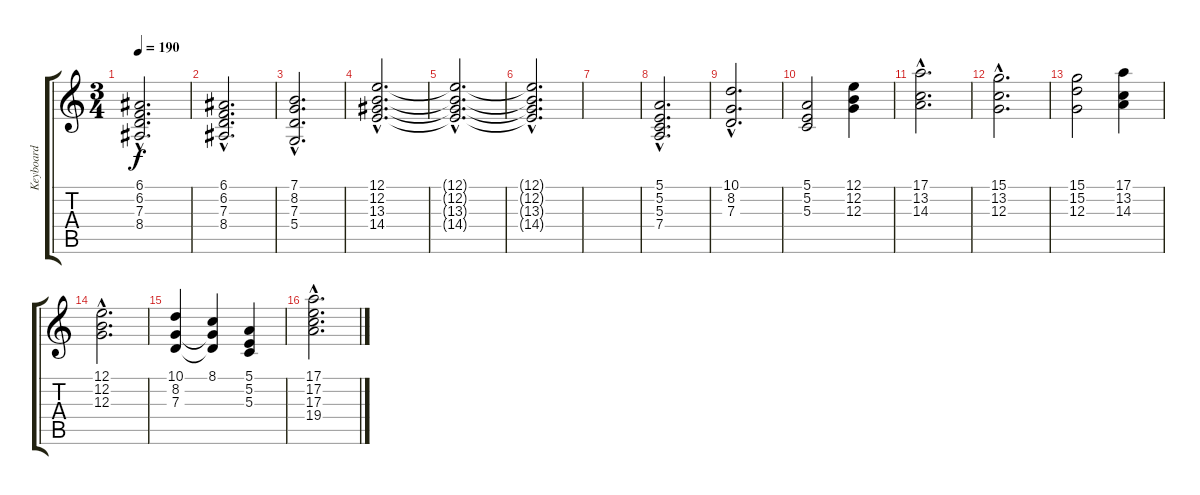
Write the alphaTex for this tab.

\track ("Keyboard" "Keyboard") {instrument stringensemble1}
\staff {score tabs}
\tuning (E4 B3 G3 D3 A2 E2) {hide}
\ts (3 4)
\tempo 190
\clef g2
\ks c
(6.1{hac} 6.2{hac} 7.3{hac} 8.4{hac}).2{d dy f} |
(6.1{hac} 6.2{hac} 7.3{hac} 8.4{hac}).2{d} |
(7.1{hac} 8.2{hac} 7.3{hac} 5.4{hac}).2{d} |
(12.1{hac} 12.2{hac} 13.3{hac} 14.4{hac}).2{d} |
(12.1{hac t} 12.2{hac t} 13.3{hac t} 14.4{hac t}).2{d} |
(12.1{hac t} 12.2{hac t} 13.3{hac t} 14.4{hac t}).2{d} |
|
(5.1{hac} 5.2{hac} 5.3{hac} 7.4{hac}).2{d} |
(10.1{hac} 8.2{hac} 7.3{hac}).2{d} |
(5.1 5.2 5.3).2 (12.1 12.2 12.3).4 |
(17.1{hac} 13.2{hac} 14.3{hac}).2{d} |
(15.1{hac} 13.2{hac} 12.3{hac}).2{d} |
(15.1 15.2 12.3).2 (17.1 13.2 14.3).4 |
(12.1{hac} 12.2{hac} 12.3{hac}).2{d} |
(10.1 8.2 7.3).4 (8.1 8.2{t} 7.3{t}).4 (5.1 5.2 5.3).4 |
(17.1{hac} 17.2{hac} 17.3{hac} 19.4{hac}).2{d}
